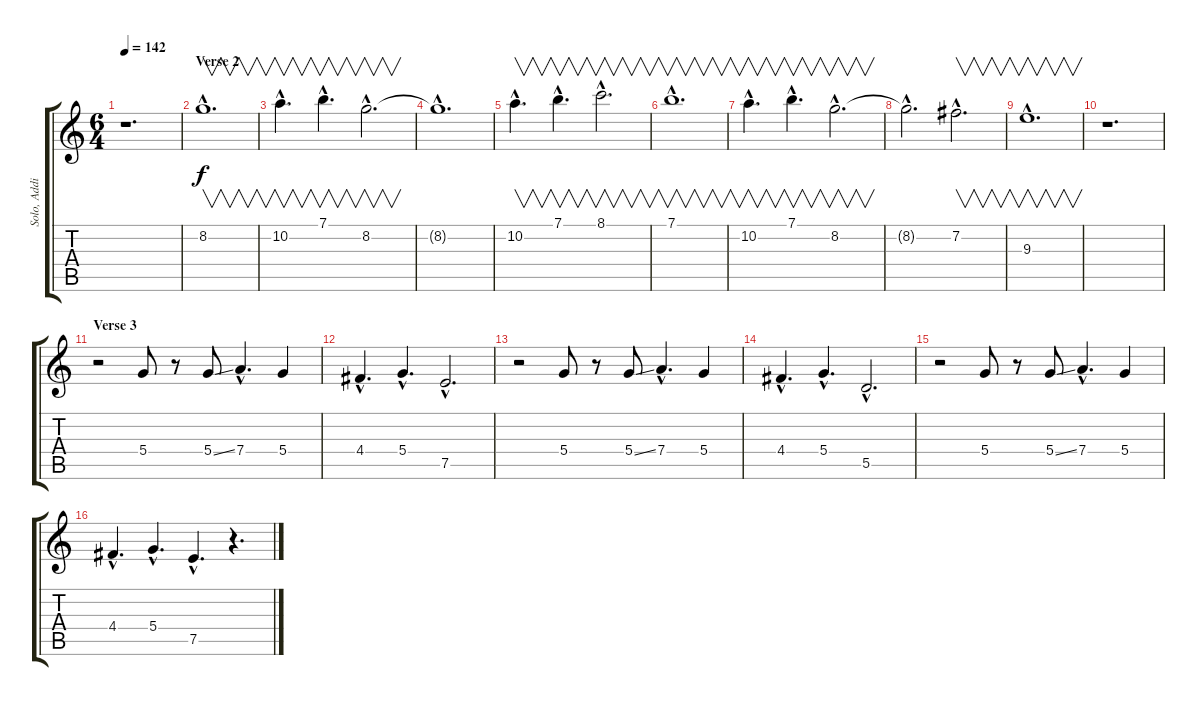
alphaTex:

\track ("Solo, Additions (tabs)" "Solo, Addi") {instrument distortionguitar}
\staff {score tabs}
\tuning (E4 B3 G3 D3 A2 E2) {hide}
\ts (6 4)
\tempo 142
\clef g2
\ks c
r.1{d dy f} |
\section ("" "Verse 2")
8.2{hac}.1{v d volume 9 instrument overdrivenguitar} |
10.2{hac}.4{v d} 7.1{hac}.4{v d} 8.2{hac}.2{v d} |
8.2{hac t}.1{d} |
10.2{hac}.4{v d} 7.1{hac}.4{v d} 8.1{hac}.2{v d} |
7.1{hac}.1{v d} |
10.2{hac}.4{v d} 7.1{hac}.4{v d} 8.2{hac}.2{v d} |
8.2{hac t}.2{d} 7.2{hac}.2{v d} |
9.3{hac}.1{v d} |
r.1{d} |
\section ("" "Verse 3")
r.2{volume 13 instrument electricguitarjazz} 5.4.8 r.8 5.4{ss}.8 7.4{hac}.4{d} 5.4.4 |
4.4{hac}.4{d} 5.4{hac}.4{d} 7.5{hac}.2{d} |
r.2 5.4.8 r.8 5.4{ss}.8 7.4{hac}.4{d} 5.4.4 |
4.4{hac}.4{d} 5.4{hac}.4{d} 5.5{hac}.2{d} |
r.2 5.4.8 r.8 5.4{ss}.8 7.4{hac}.4{d} 5.4.4 |
4.4{hac}.4{d} 5.4{hac}.4{d} 7.5{hac}.4{d} r.4{d}
